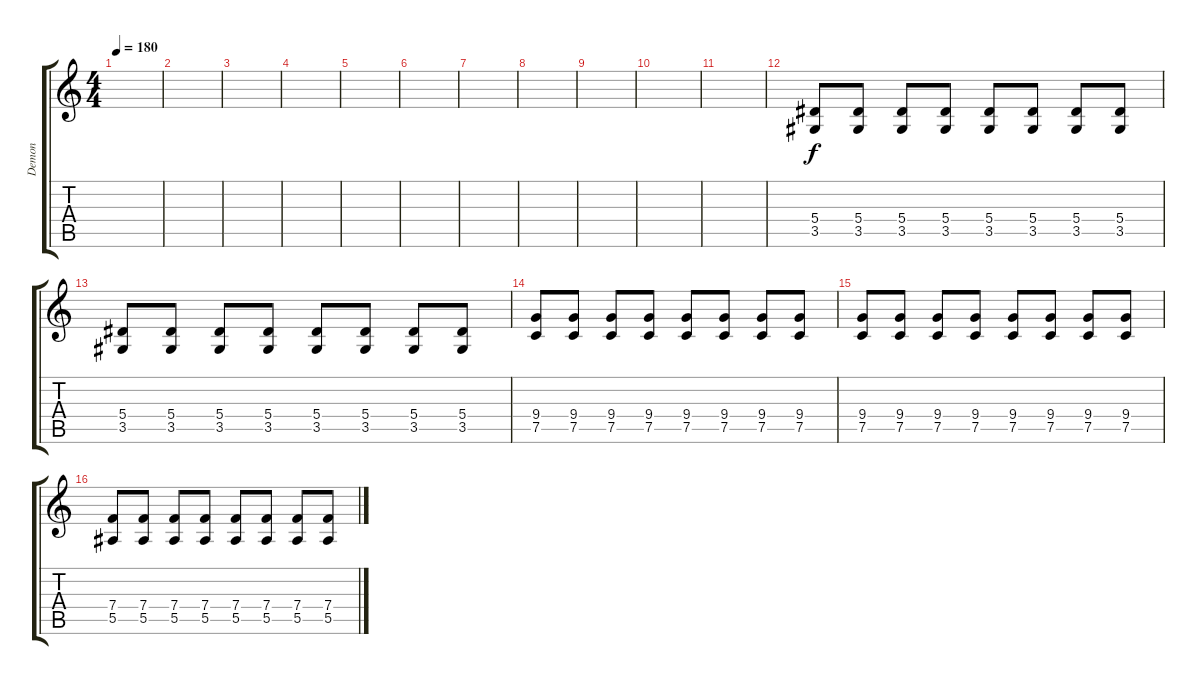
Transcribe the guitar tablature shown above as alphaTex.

\track ("Demon" "Demon") {instrument distortionguitar}
\staff {score tabs}
\tuning (C4 G3 Eb3 Bb2 F2 C2) {hide}
\ts (4 4)
\tempo 180
\clef g2
\ks c
|
|
|
|
|
|
|
|
|
|
|
(5.4 3.5).8 (5.4 3.5).8 (5.4 3.5).8 (5.4 3.5).8 (5.4 3.5).8 (5.4 3.5).8 (5.4 3.5).8 (5.4 3.5).8 |
(5.4 3.5).8 (5.4 3.5).8 (5.4 3.5).8 (5.4 3.5).8 (5.4 3.5).8 (5.4 3.5).8 (5.4 3.5).8 (5.4 3.5).8 |
(9.4 7.5).8 (9.4 7.5).8 (9.4 7.5).8 (9.4 7.5).8 (9.4 7.5).8 (9.4 7.5).8 (9.4 7.5).8 (9.4 7.5).8 |
(9.4 7.5).8 (9.4 7.5).8 (9.4 7.5).8 (9.4 7.5).8 (9.4 7.5).8 (9.4 7.5).8 (9.4 7.5).8 (9.4 7.5).8 |
(7.4 5.5).8 (7.4 5.5).8 (7.4 5.5).8 (7.4 5.5).8 (7.4 5.5).8 (7.4 5.5).8 (7.4 5.5).8 (7.4 5.5).8
